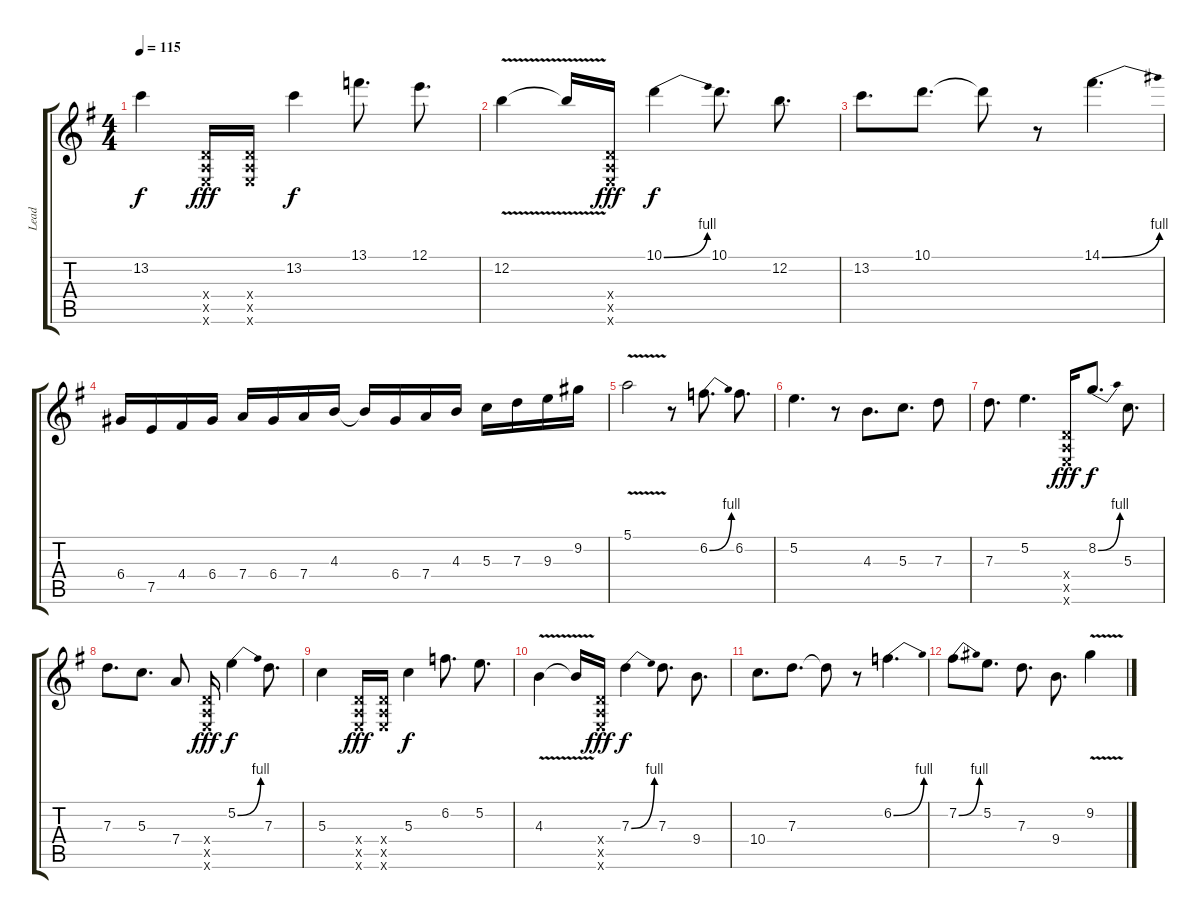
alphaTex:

\track ("Lead" "Lead") {instrument distortionguitar}
\staff {score tabs}
\tuning (E4 B3 G3 D3 A2 E2) {hide}
\ts (4 4)
\tempo 115
\clef g2
\ks g
13.2.4{dy f} (0.4{x} 0.5{x} 0.6{x}).16{dy fff} (0.4{x} 0.5{x} 0.6{x}).16 13.2.4{dy f} 13.1.8{d} 12.1.8{d} |
12.2{v}.4 12.2{t}.16 (0.4{x} 0.5{x} 0.6{x}).16{dy fff} 10.1{be (bend 0 0 60 4)}.4{dy f} 10.1.8{d} 12.2.8{d} |
13.2.8{d} 10.1.8{d} 10.1{t}.8 r.8 14.1{be (bend 0 0 60 4)}.4{d} |
6.4.16 7.5.16 4.4.16 6.4.16 7.4.16 6.4.16 7.4.16 4.3.16 4.3{t}.16 6.4.16 7.4.16 4.3.16 5.3.16 7.3.16 9.3.16 9.2.16 |
5.1{v}.2 r.8 6.2{be (bend 0 0 60 4)}.8{d} 6.2.8{d} |
5.2.4{d} r.8 4.3.8{d} 5.3.8{d} 7.3.8 |
7.3.8{d} 5.2.4{d} (0.4{x} 0.5{x} 0.6{x}).16{dy fff} 8.2{be (bend 0 0 60 4)}.8{d dy f} 5.3.8{d} |
7.3.8{d} 5.3.8{d} 7.4.8 (0.4{x} 0.5{x} 0.6{x}).16{dy fff} 5.2{be (bend 0 0 60 4)}.4{dy f} 7.3.8{d} |
5.3.4 (0.4{x} 0.5{x} 0.6{x}).16{dy fff} (0.4{x} 0.5{x} 0.6{x}).16 5.3.4{dy f} 6.2.8{d} 5.2.8{d} |
4.3{v}.4 4.3{t}.16 (0.4{x} 0.5{x} 0.6{x}).16{dy fff} 7.3{be (bend 0 0 60 4)}.4{dy f} 7.3.8{d} 9.4.8{d} |
10.4.8{d} 7.3.8{d} 7.3{t}.8 r.8 6.2{be (bend 0 0 60 4)}.4{d} |
7.2{be (bend 0 0 60 4)}.8{d} 5.2.8{d} 7.3.8{d} 9.4.8{d} 9.2{v}.4
